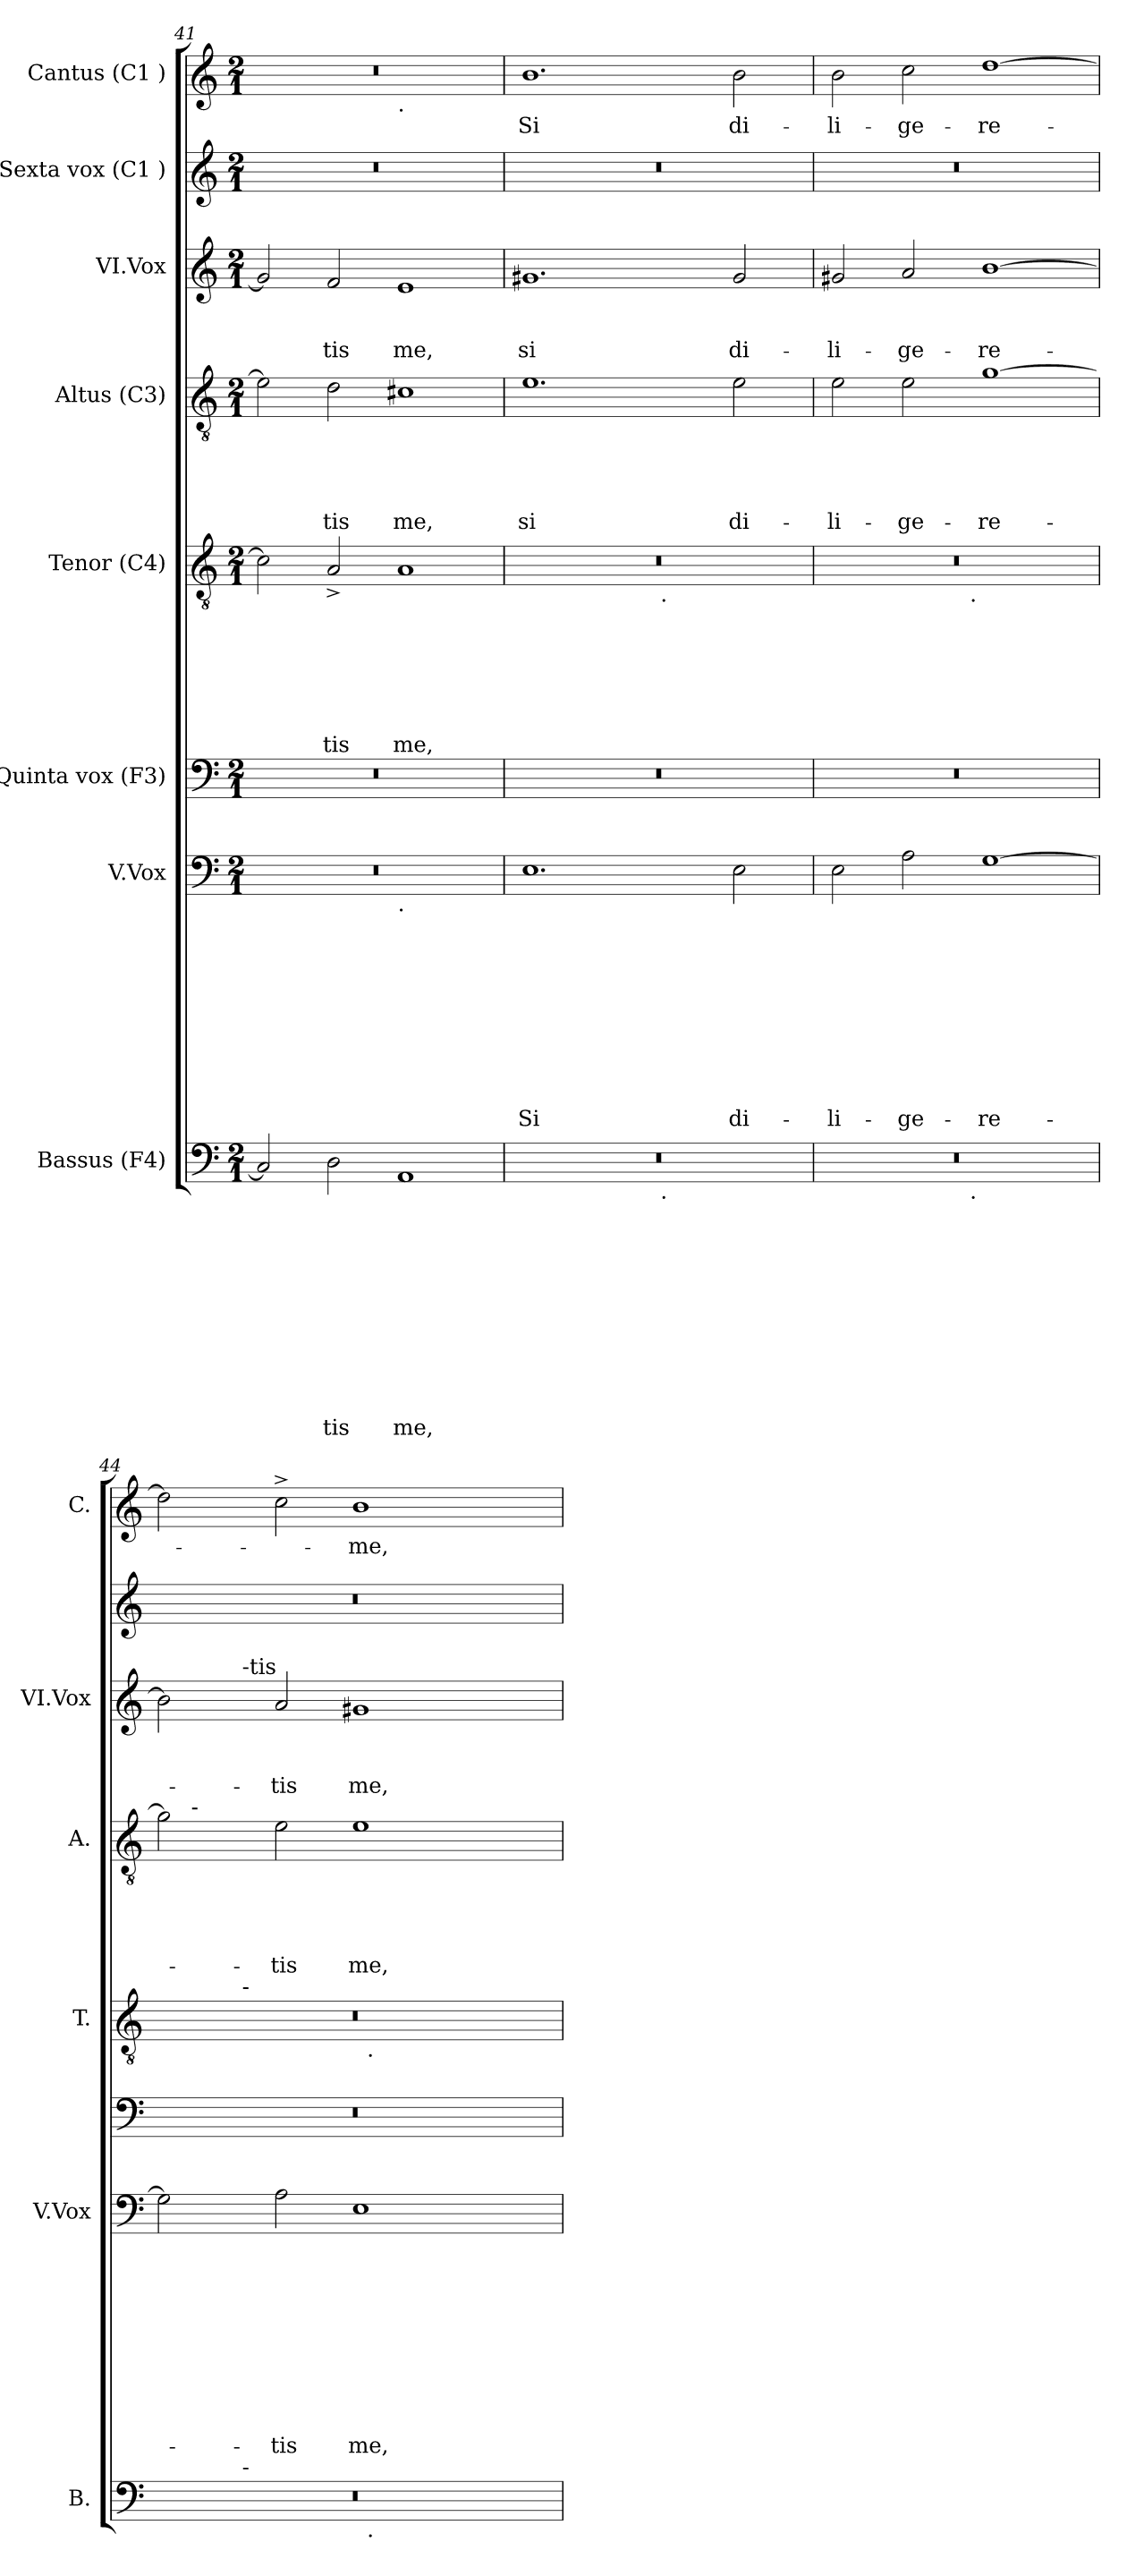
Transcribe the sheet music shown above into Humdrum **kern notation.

**kern	**text	**text	**text	**text	**text	**text	**text	**text	**text	**text	**text	**kern	**text	**text	**text	**text	**text	**text	**text	**text	**text	**text	**kern	**kern	**text	**text	**text	**text	**text	**text	**text	**kern	**text	**text	**text	**text	**text	**kern	**text	**text	**text	**kern	**kern	**text
*part8	*part8	*part8	*part8	*part8	*part8	*part8	*part8	*part8	*part8	*part8	*part8	*part7	*part7	*part7	*part7	*part7	*part7	*part7	*part7	*part7	*part7	*part7	*part6	*part5	*part5	*part5	*part5	*part5	*part5	*part5	*part5	*part4	*part4	*part4	*part4	*part4	*part4	*part3	*part3	*part3	*part3	*part2	*part1	*part1
*staff8	*staff8	*staff8	*staff8	*staff8	*staff8	*staff8	*staff8	*staff8	*staff8	*staff8	*staff8	*staff7	*staff7	*staff7	*staff7	*staff7	*staff7	*staff7	*staff7	*staff7	*staff7	*staff7	*staff6	*staff5	*staff5	*staff5	*staff5	*staff5	*staff5	*staff5	*staff5	*staff4	*staff4	*staff4	*staff4	*staff4	*staff4	*staff3	*staff3	*staff3	*staff3	*staff2	*staff1	*staff1
*I"Bassus (F4)	*	*	*	*	*	*	*	*	*	*	*	*I"V.Vox	*	*	*	*	*	*	*	*	*	*	*I"Quinta vox (F3)	*I"Tenor (C4)	*	*	*	*	*	*	*	*I"Altus (C3)	*	*	*	*	*	*I"VI.Vox	*	*	*	*I"Sexta vox (C1 )	*I"Cantus (C1 )	*
*I'B.	*	*	*	*	*	*	*	*	*	*	*	*I'V.Vox	*	*	*	*	*	*	*	*	*	*	*	*I'T.	*	*	*	*	*	*	*	*I'A.	*	*	*	*	*	*I'VI.Vox	*	*	*	*	*I'C.	*
*clefF4	*	*	*	*	*	*	*	*	*	*	*	*clefF4	*	*	*	*	*	*	*	*	*	*	*clefF4	*clefGv2	*	*	*	*	*	*	*	*clefGv2	*	*	*	*	*	*clefG2	*	*	*	*clefG2	*clefG2	*
*k[]	*	*	*	*	*	*	*	*	*	*	*	*k[]	*	*	*	*	*	*	*	*	*	*	*k[]	*k[]	*	*	*	*	*	*	*	*k[]	*	*	*	*	*	*k[]	*	*	*	*k[]	*k[]	*
*C:	*	*	*	*	*	*	*	*	*	*	*	*C:	*	*	*	*	*	*	*	*	*	*	*C:	*C:	*	*	*	*	*	*	*	*C:	*	*	*	*	*	*C:	*	*	*	*C:	*C:	*
*M2/1	*	*	*	*	*	*	*	*	*	*	*	*M2/1	*	*	*	*	*	*	*	*	*	*	*M2/1	*M2/1	*	*	*	*	*	*	*	*M2/1	*	*	*	*	*	*M2/1	*	*	*	*M2/1	*M2/1	*
=41	=41	=41	=41	=41	=41	=41	=41	=41	=41	=41	=41	=41	=41	=41	=41	=41	=41	=41	=41	=41	=41	=41	=41	=41	=41	=41	=41	=41	=41	=41	=41	=41	=41	=41	=41	=41	=41	=41	=41	=41	=41	=41	=41	=41
*	*	*	*	*	*	*	*	*	*	*	*	*^	*	*	*	*	*	*	*	*	*	*	*	*	*	*	*	*	*	*	*	*	*	*	*	*	*	*	*	*	*	*	*^	*
2C/]	.	.	.	.	.	.	.	.	.	.	.	0r	1ryy	.	.	.	.	.	.	.	.	.	.	0r	2c\]	.	.	.	.	.	.	.	2e\]	.	.	.	.	.	2g/]	.	.	.	0r	0r	1ryy	.
!	!	!	!	!	!	!	!	!	!	!	!LO:LY:b	!	!	!	!	!	!	!	!	!	!	!	!	!	!	!	!	!	!	!	!	!LO:LY:b	!	!	!	!	!	!LO:LY:b	!	!	!	!LO:LY:b	!	!	!	!
2D\	.	.	.	.	.	.	.	.	.	.	-tis	.	.	.	.	.	.	.	.	.	.	.	.	.	2A^</	.	.	.	.	.	.	-tis	2d\	.	.	.	.	-tis	2f/	.	.	-tis	.	.	.	.
!	!	!	!	!	!	!	!	!	!	!	!	!	!	!	!	!	!	!	!	!	!	!	!	!	!	!	!	!	!	!	!	!	!	!	!	!	!	!	!	!	!	!	!	!	!LO:TX:b:t=.	!
!	!	!	!	!	!	!	!	!	!	!	!	!	!LO:TX:b:t=.	!	!	!	!	!	!	!	!	!	!	!	!	!	!	!	!	!	!	!	!	!	!	!	!	!	!	!	!	!	!	!	!	!
!	!	!	!	!	!	!	!	!	!	!	!LO:LY:b	!	!	!	!	!	!	!	!	!	!	!	!	!	!	!	!	!	!	!	!	!LO:LY:b	!	!	!	!	!	!LO:LY:b	!	!	!	!LO:LY:b	!	!	!	!
1AA	.	.	.	.	.	.	.	.	.	.	me,	.	1ryy	.	.	.	.	.	.	.	.	.	.	.	1A	.	.	.	.	.	.	me,	1c#X	.	.	.	.	me,	1e	.	.	me,	.	.	1ryy	.
=42	=42	=42	=42	=42	=42	=42	=42	=42	=42	=42	=42	=42	=42	=42	=42	=42	=42	=42	=42	=42	=42	=42	=42	=42	=42	=42	=42	=42	=42	=42	=42	=42	=42	=42	=42	=42	=42	=42	=42	=42	=42	=42	=42	=42	=42	=42
!	!	!	!	!	!	!	!	!	!	!	!	!	!	!	!	!	!	!	!	!	!	!	!LO:LY:b	!	!	!	!	!	!	!	!	!	!	!	!	!	!	!LO:LY:b	!	!	!	!LO:LY:b	!	!	!	!LO:LY:b
*^	*	*	*	*	*	*	*	*	*	*	*	*v	*v	*	*	*	*	*	*	*	*	*	*	*	*^	*	*	*	*	*	*	*	*	*	*	*	*	*	*	*	*	*	*	*v	*v	*
0r	2ryy	.	.	.	.	.	.	.	.	.	.	.	1.E	.	.	.	.	.	.	.	.	.	Si	0r	0r	2ryy	.	.	.	.	.	.	.	1.e	.	.	.	.	si	1.g#X	.	.	si	0r	1.b	Si
.	4...ryy	.	.	.	.	.	.	.	.	.	.	.	.	.	.	.	.	.	.	.	.	.	.	.	.	4...ryy	.	.	.	.	.	.	.	.	.	.	.	.	.	.	.	.	.	.	.	.
!	!	!	!	!	!	!	!	!	!	!	!	!	!	!	!	!	!	!	!	!	!	!	!	!	!	!LO:TX:b:t=.	!	!	!	!	!	!	!	!	!	!	!	!	!	!	!	!	!	!	!	!
!	!LO:TX:b:t=.	!	!	!	!	!	!	!	!	!	!	!	!	!	!	!	!	!	!	!	!	!	!	!	!	!	!	!	!	!	!	!	!	!	!	!	!	!	!	!	!	!	!	!	!	!
.	1ryy	.	.	.	.	.	.	.	.	.	.	.	.	.	.	.	.	.	.	.	.	.	.	.	.	1ryy	.	.	.	.	.	.	.	.	.	.	.	.	.	.	.	.	.	.	.	.
!	!	!	!	!	!	!	!	!	!	!	!	!	!	!	!	!	!	!	!	!	!	!	!LO:LY:b	!	!	!	!	!	!	!	!	!	!	!	!	!	!	!	!LO:LY:b	!	!	!	!LO:LY:b	!	!	!LO:LY:b
.	.	.	.	.	.	.	.	.	.	.	.	.	2E\	.	.	.	.	.	.	.	.	.	di-	.	.	.	.	.	.	.	.	.	.	2e\	.	.	.	.	di-	2g#/	.	.	di-	.	2b\	di-
.	32ryy	.	.	.	.	.	.	.	.	.	.	.	.	.	.	.	.	.	.	.	.	.	.	.	.	32ryy	.	.	.	.	.	.	.	.	.	.	.	.	.	.	.	.	.	.	.	.
=43	=43	=43	=43	=43	=43	=43	=43	=43	=43	=43	=43	=43	=43	=43	=43	=43	=43	=43	=43	=43	=43	=43	=43	=43	=43	=43	=43	=43	=43	=43	=43	=43	=43	=43	=43	=43	=43	=43	=43	=43	=43	=43	=43	=43	=43	=43
!	!	!	!	!	!	!	!	!	!	!	!	!	!	!	!	!	!	!	!	!	!	!	!LO:LY:b	!	!	!	!	!	!	!	!	!	!	!	!	!	!	!	!LO:LY:b	!	!	!	!LO:LY:b	!	!	!LO:LY:b
0r	2ryy	.	.	.	.	.	.	.	.	.	.	.	2E\	.	.	.	.	.	.	.	.	.	-li-	0r	0r	2ryy	.	.	.	.	.	.	.	2e\	.	.	.	.	-li-	2g#X/	.	.	-li-	0r	2b\	-li-
!	!	!	!	!	!	!	!	!	!	!	!	!	!	!	!	!	!	!	!	!	!	!	!LO:LY:b	!	!	!	!	!	!	!	!	!	!	!	!	!	!	!	!LO:LY:b	!	!	!	!LO:LY:b	!	!	!LO:LY:b
.	4...ryy	.	.	.	.	.	.	.	.	.	.	.	2A\	.	.	.	.	.	.	.	.	.	-ge-	.	.	4...ryy	.	.	.	.	.	.	.	2e\	.	.	.	.	-ge-	2a/	.	.	-ge-	.	2cc\	-ge-
!	!	!	!	!	!	!	!	!	!	!	!	!	!	!	!	!	!	!	!	!	!	!	!	!	!	!LO:TX:b:t=.	!	!	!	!	!	!	!	!	!	!	!	!	!	!	!	!	!	!	!	!
!	!LO:TX:b:t=.	!	!	!	!	!	!	!	!	!	!	!	!	!	!	!	!	!	!	!	!	!	!	!	!	!	!	!	!	!	!	!	!	!	!	!	!	!	!	!	!	!	!	!	!	!
.	1ryy	.	.	.	.	.	.	.	.	.	.	.	.	.	.	.	.	.	.	.	.	.	.	.	.	1ryy	.	.	.	.	.	.	.	.	.	.	.	.	.	.	.	.	.	.	.	.
!	!	!	!	!	!	!	!	!	!	!	!	!	!	!	!	!	!	!	!	!	!	!	!LO:LY:b	!	!	!	!	!	!	!	!	!	!	!	!	!	!	!	!LO:LY:b	!	!	!	!LO:LY:b	!	!	!LO:LY:b
.	.	.	.	.	.	.	.	.	.	.	.	.	[>1G	.	.	.	.	.	.	.	.	.	-re-	.	.	.	.	.	.	.	.	.	.	[>1g	.	.	.	.	-re-	[>1b	.	.	-re-	.	[>1dd	-re-
.	32ryy	.	.	.	.	.	.	.	.	.	.	.	.	.	.	.	.	.	.	.	.	.	.	.	.	32ryy	.	.	.	.	.	.	.	.	.	.	.	.	.	.	.	.	.	.	.	.
!!LO:PB:g=z
=44	=44	=44	=44	=44	=44	=44	=44	=44	=44	=44	=44	=44	=44	=44	=44	=44	=44	=44	=44	=44	=44	=44	=44	=44	=44	=44	=44	=44	=44	=44	=44	=44	=44	=44	=44	=44	=44	=44	=44	=44	=44	=44	=44	=44	=44	=44
*	*^	*	*	*	*	*	*	*	*	*	*	*	*	*	*	*	*	*	*	*	*	*	*	*	*	*^	*	*	*	*	*	*	*	*^	*	*	*	*	*	*^	*	*	*	*	*	*
0r	4.ryy	1ryy	.	.	.	.	.	.	.	.	.	.	.	2G\]	.	.	.	.	.	.	.	.	.	.	0r	0r	4.ryy	1ryy	.	.	.	.	.	.	.	2g\]	8ryy	.	.	.	.	.	2b\]	4.ryy	.	.	.	0r	2dd\]	.
!	!	!	!	!	!	!	!	!	!	!	!	!	!	!	!	!	!	!	!	!	!	!	!	!	!	!	!	!	!	!	!	!	!	!	!	!	!LO:TX:a:t=-	!	!	!	!	!	!	!	!	!	!	!	!	!
.	.	.	.	.	.	.	.	.	.	.	.	.	.	.	.	.	.	.	.	.	.	.	.	.	.	.	.	.	.	.	.	.	.	.	.	.	1...ryy	.	.	.	.	.	.	.	.	.	.	.	.	.
!	!	!	!	!	!	!	!	!	!	!	!	!	!	!	!	!	!	!	!	!	!	!	!	!	!	!	!	!	!	!	!	!	!	!	!	!	!	!	!	!	!	!	!	!LO:TX:a:t=-tis	!	!	!	!	!	!
!	!	!	!	!	!	!	!	!	!	!	!	!	!	!	!	!	!	!	!	!	!	!	!	!	!	!	!LO:TX:a:t=-	!	!	!	!	!	!	!	!	!	!	!	!	!	!	!	!	!	!	!	!	!	!	!
!	!LO:TX:a:t=-	!	!	!	!	!	!	!	!	!	!	!	!	!	!	!	!	!	!	!	!	!	!	!	!	!	!	!	!	!	!	!	!	!	!	!	!	!	!	!	!	!	!	!	!	!	!	!	!	!
.	1ryy	.	.	.	.	.	.	.	.	.	.	.	.	.	.	.	.	.	.	.	.	.	.	.	.	.	1ryy	.	.	.	.	.	.	.	.	.	.	.	.	.	.	.	.	1ryy	.	.	.	.	.	.
!	!	!	!	!	!	!	!	!	!	!	!	!	!	!	!	!	!	!	!	!	!	!	!	!LO:LY:b	!	!	!	!	!	!	!	!	!	!	!	!	!	!	!	!	!	!LO:LY:b	!	!	!	!	!LO:LY:b	!	!	!
.	.	.	.	.	.	.	.	.	.	.	.	.	.	2A\	.	.	.	.	.	.	.	.	.	-tis	.	.	.	.	.	.	.	.	.	.	.	2e\	.	.	.	.	.	-tis	2a/	.	.	.	-tis	.	2cc^>\	.
!	!	!	!	!	!	!	!	!	!	!	!	!	!	!	!	!	!	!	!	!	!	!	!	!LO:LY:b	!	!	!	!	!	!	!	!	!	!	!	!	!	!	!	!	!	!LO:LY:b	!	!	!	!	!LO:LY:b	!	!	!LO:LY:b
.	.	32ryy	.	.	.	.	.	.	.	.	.	.	.	1E	.	.	.	.	.	.	.	.	.	me,	.	.	.	32ryy	.	.	.	.	.	.	.	1e	.	.	.	.	.	me,	1g#X	.	.	.	me,	.	1b	-me,
!	!	!	!	!	!	!	!	!	!	!	!	!	!	!	!	!	!	!	!	!	!	!	!	!	!	!	!	!LO:TX:b:t=.	!	!	!	!	!	!	!	!	!	!	!	!	!	!	!	!	!	!	!	!	!	!
!	!	!LO:TX:b:t=.	!	!	!	!	!	!	!	!	!	!	!	!	!	!	!	!	!	!	!	!	!	!	!	!	!	!	!	!	!	!	!	!	!	!	!	!	!	!	!	!	!	!	!	!	!	!	!	!
.	.	2ryy	.	.	.	.	.	.	.	.	.	.	.	.	.	.	.	.	.	.	.	.	.	.	.	.	.	2ryy	.	.	.	.	.	.	.	.	.	.	.	.	.	.	.	.	.	.	.	.	.	.
.	2ryy	.	.	.	.	.	.	.	.	.	.	.	.	.	.	.	.	.	.	.	.	.	.	.	.	.	2ryy	.	.	.	.	.	.	.	.	.	.	.	.	.	.	.	.	2ryy	.	.	.	.	.	.
.	.	4...ryy	.	.	.	.	.	.	.	.	.	.	.	.	.	.	.	.	.	.	.	.	.	.	.	.	.	4...ryy	.	.	.	.	.	.	.	.	.	.	.	.	.	.	.	.	.	.	.	.	.	.
.	8ryy	.	.	.	.	.	.	.	.	.	.	.	.	.	.	.	.	.	.	.	.	.	.	.	.	.	8ryy	.	.	.	.	.	.	.	.	.	.	.	.	.	.	.	.	8ryy	.	.	.	.	.	.
*	*	*	*	*	*	*	*	*	*	*	*	*	*	*	*	*	*	*	*	*	*	*	*	*	*	*v	*v	*v	*	*	*	*	*	*	*	*	*	*	*	*	*	*	*v	*v	*	*	*	*	*	*
*v	*v	*v	*	*	*	*	*	*	*	*	*	*	*	*	*	*	*	*	*	*	*	*	*	*	*	*	*	*	*	*	*	*	*	*v	*v	*	*	*	*	*	*	*	*	*	*	*	*
=	=	=	=	=	=	=	=	=	=	=	=	=	=	=	=	=	=	=	=	=	=	=	=	=	=	=	=	=	=	=	=	=	=	=	=	=	=	=	=	=	=	=	=	=
*-	*-	*-	*-	*-	*-	*-	*-	*-	*-	*-	*-	*-	*-	*-	*-	*-	*-	*-	*-	*-	*-	*-	*-	*-	*-	*-	*-	*-	*-	*-	*-	*-	*-	*-	*-	*-	*-	*-	*-	*-	*-	*-	*-	*-
